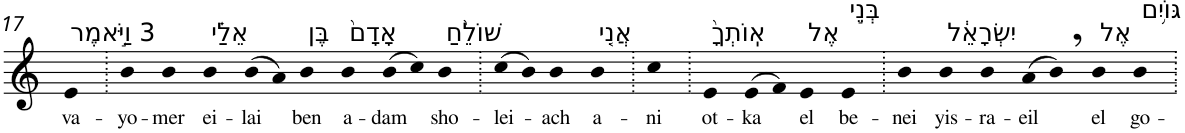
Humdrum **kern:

**kern	**text
*part1	*part1
*staff1	*staff1
*I"Piano	*
*I'Pno	*
!!LO:PB:g=z
*clefG2	*
*k[]	*
=17	=17
!LO:TX:a:t=3 וַיֹּ֣אמֶר	!
!	!LO:LY:b
4e	va-
=18.	=18.
!	!LO:LY:b
4b	-yo-
!	!LO:LY:b
4b	-mer
!LO:TX:a:t=אֵלַ֗י	!
!	!LO:LY:b
4b	ei-
!	!LO:LY:b
(>8b	-lai
8a)	.
!LO:TX:a:t=בֶּן	!
!	!LO:LY:b
4b	ben
!LO:TX:a:t=אָדָם֙	!
!	!LO:LY:b
4b	a-
!	!LO:LY:b
(>8b	-dam
8cc)	.
!LO:TX:a:t=שׁוֹלֵ֨חַ	!
!	!LO:LY:b
4b	sho-
=19.	=19.
!	!LO:LY:b
(>8cc	-lei-
8b)	.
!	!LO:LY:b
4b	-ach
!LO:TX:a:t=אֲנִ֤י	!
!	!LO:LY:b
4b	a-
=20.	=20.
!	!LO:LY:b
4cc	-ni
=21.	=21.
!LO:TX:a:t=אֽוֹתְךָ֙	!
!	!LO:LY:b
4e	ot-
!	!LO:LY:b
(>8e	-ka
8f)	.
!LO:TX:a:t=אֶל	!
!	!LO:LY:b
4e	el
!LO:TX:a:t=בְּנֵ֣י	!
!	!LO:LY:b
4e	be-
=22.	=22.
!	!LO:LY:b
4b	-nei
!LO:TX:a:t=יִשְׂרָאֵ֔ל	!
!	!LO:LY:b
4b	yis-
!	!LO:LY:b
4b	-ra-
!	!LO:LY:b
(>8a	-eil
8b,)	.
!LO:TX:a:t=אֶל	!
!	!LO:LY:b
4b	el
!LO:TX:a:t=גּוֹיִ֥ם	!
!	!LO:LY:b
4b	go-
=.	=.
*-	*-
